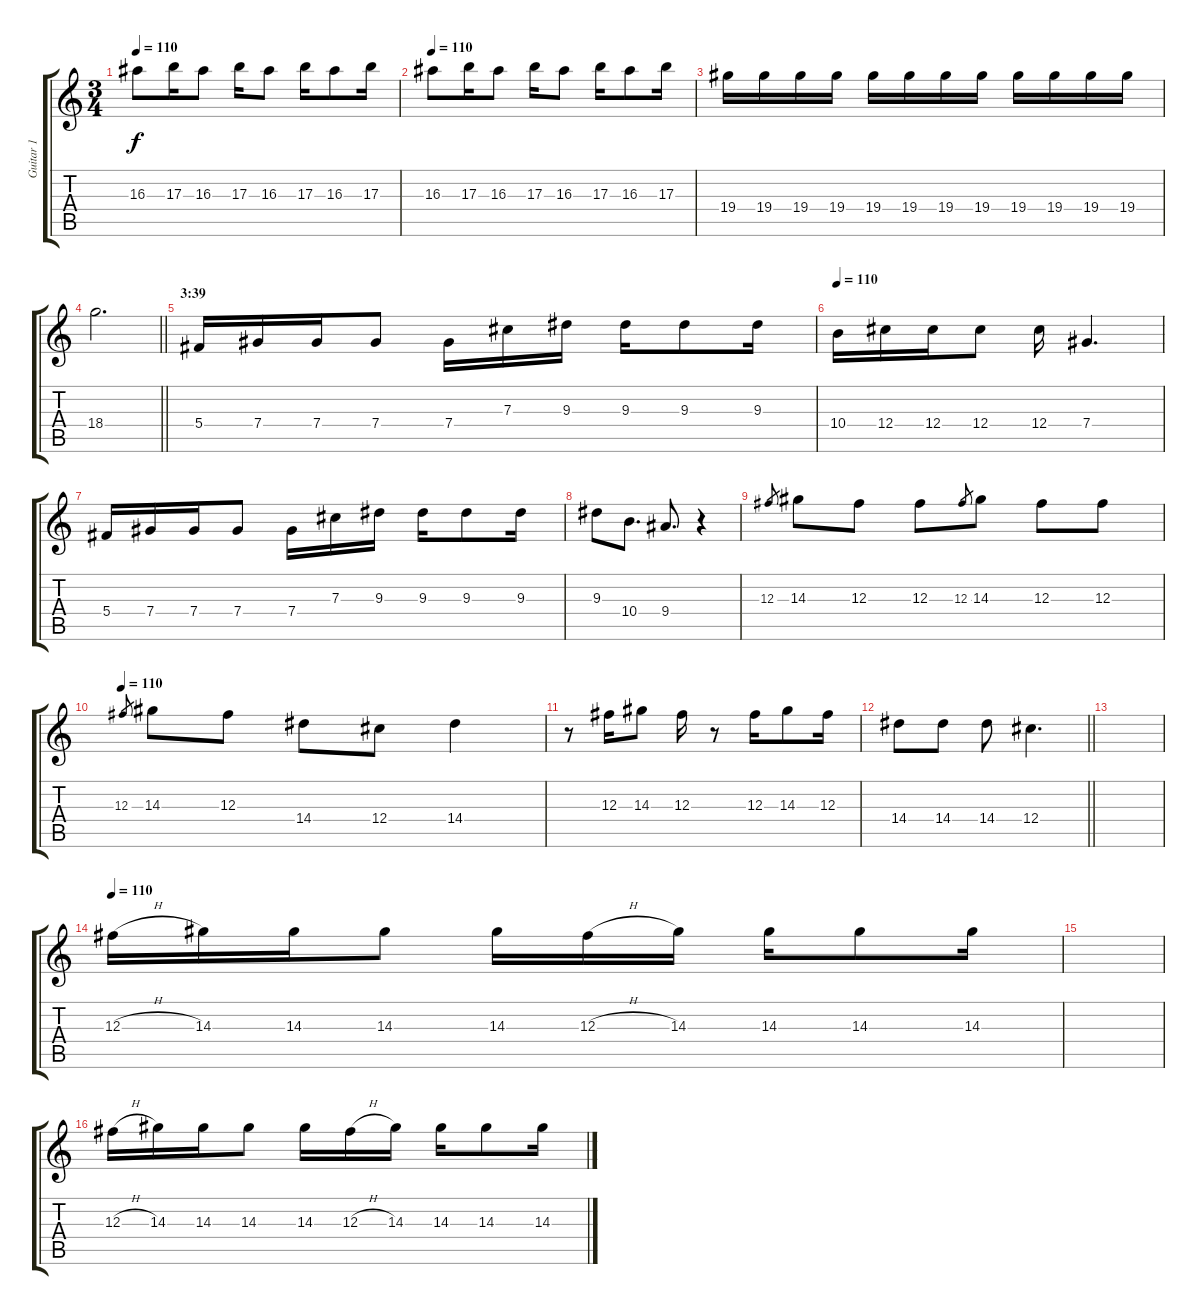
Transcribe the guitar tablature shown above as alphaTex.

\track ("Guitar 1" "Guitar 1") {instrument distortionguitar}
\staff {score tabs}
\tuning (Eb4 Bb3 Gb3 Db3 Ab2 Db2) {hide}
\ts (3 4)
\tempo 110
\clef g2
\ks c
16.3.8{dy f} 17.3.16 16.3.8 17.3.16 16.3.8 17.3.16 16.3.8 17.3.16 |
\tempo 110
16.3.8 17.3.16 16.3.8 17.3.16 16.3.8 17.3.16 16.3.8 17.3.16 |
19.4.16 19.4.16 19.4.16 19.4.16 19.4.16 19.4.16 19.4.16 19.4.16 19.4.16 19.4.16 19.4.16 19.4.16 |
\barLineRight lightlight
18.4.2{d} |
\section ("" "3:39")
5.4.16 7.4.16 7.4.16 7.4.8 7.4.16 7.3.16 9.3.16 9.3.16 9.3.8 9.3.16 |
\tempo 110
10.4.16 12.4.16 12.4.16 12.4.8 12.4.16 7.4.4{d} |
5.4.16 7.4.16 7.4.16 7.4.8 7.4.16 7.3.16 9.3.16 9.3.16 9.3.8 9.3.16 |
9.3.8 10.4.8{d} 9.4.8{d} r.4 |
12.3.8{gr} 14.3.8 12.3.8 12.3.8 12.3.8{gr} 14.3.8 12.3.8 12.3.8 |
\tempo 110
12.3.8{gr} 14.3.8 12.3.8 14.4.8 12.4.8 14.4.4 |
r.8 12.3.16 14.3.8 12.3.16 r.8 12.3.16 14.3.8 12.3.16 |
\barLineRight lightlight
14.4.8 14.4.8 14.4.8 12.4.4{d} |
|
\tempo 110
12.3{h}.16 14.3.16 14.3.16 14.3.8 14.3.16 12.3{h}.16 14.3.16 14.3.16 14.3.8 14.3.16 |
|
12.3{h}.16 14.3.16 14.3.16 14.3.8 14.3.16 12.3{h}.16 14.3.16 14.3.16 14.3.8 14.3.16
